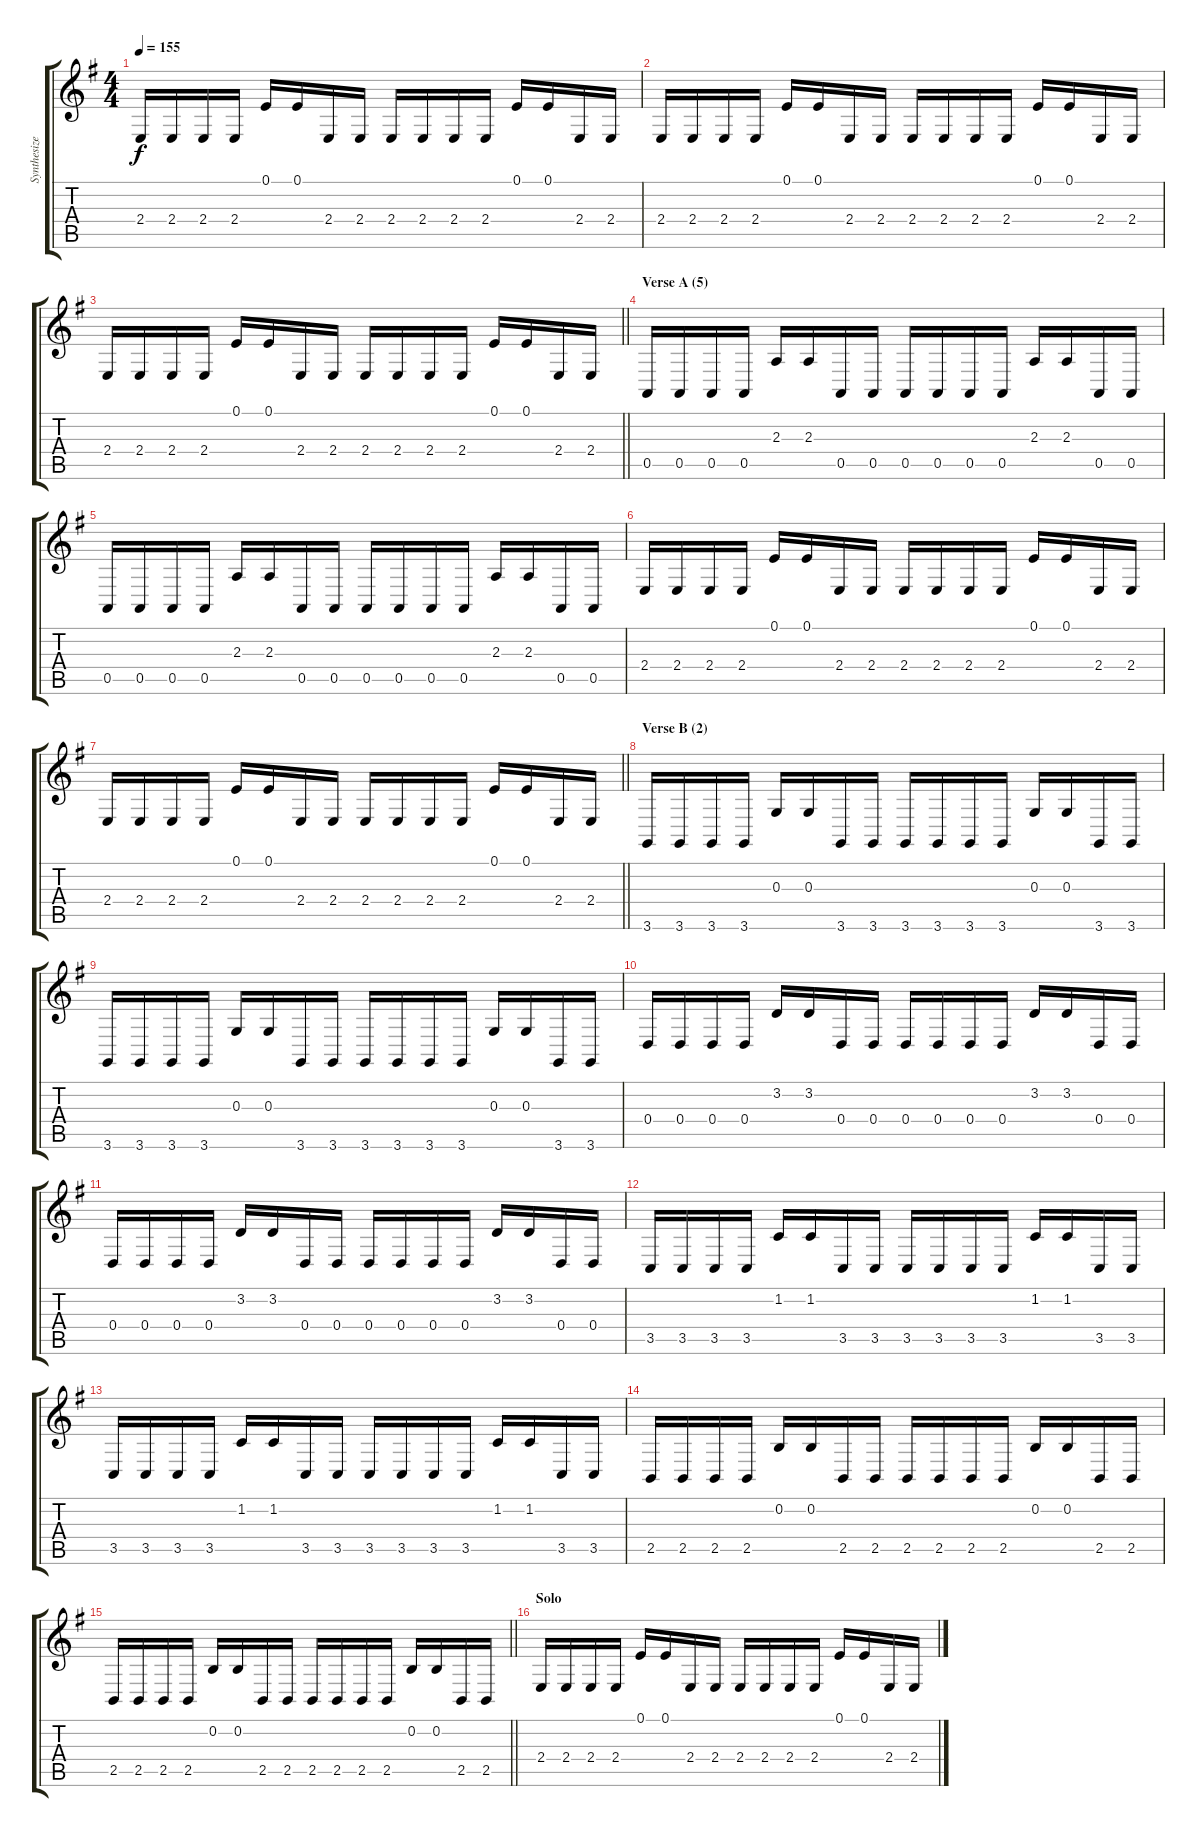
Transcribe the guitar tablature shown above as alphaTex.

\track ("Synthesizer I" "Synthesize") {instrument clavinet}
\staff {score tabs}
\tuning (E4 B3 G3 D3 A2 E2) {hide}
\ts (4 4)
\tempo 155
\clef g2
\ks eminor
2.4.16{dy f} 2.4.16 2.4.16 2.4.16 0.1.16 0.1.16 2.4.16 2.4.16 2.4.16 2.4.16 2.4.16 2.4.16 0.1.16 0.1.16 2.4.16 2.4.16 |
2.4.16 2.4.16 2.4.16 2.4.16 0.1.16 0.1.16 2.4.16 2.4.16 2.4.16 2.4.16 2.4.16 2.4.16 0.1.16 0.1.16 2.4.16 2.4.16 |
\barLineRight lightlight
2.4.16 2.4.16 2.4.16 2.4.16 0.1.16 0.1.16 2.4.16 2.4.16 2.4.16 2.4.16 2.4.16 2.4.16 0.1.16 0.1.16 2.4.16 2.4.16 |
\section ("" "Verse A (5)")
0.5.16 0.5.16 0.5.16 0.5.16 2.3.16 2.3.16 0.5.16 0.5.16 0.5.16 0.5.16 0.5.16 0.5.16 2.3.16 2.3.16 0.5.16 0.5.16 |
0.5.16 0.5.16 0.5.16 0.5.16 2.3.16 2.3.16 0.5.16 0.5.16 0.5.16 0.5.16 0.5.16 0.5.16 2.3.16 2.3.16 0.5.16 0.5.16 |
2.4.16 2.4.16 2.4.16 2.4.16 0.1.16 0.1.16 2.4.16 2.4.16 2.4.16 2.4.16 2.4.16 2.4.16 0.1.16 0.1.16 2.4.16 2.4.16 |
\barLineRight lightlight
2.4.16 2.4.16 2.4.16 2.4.16 0.1.16 0.1.16 2.4.16 2.4.16 2.4.16 2.4.16 2.4.16 2.4.16 0.1.16 0.1.16 2.4.16 2.4.16 |
\section ("" "Verse B (2)")
3.6.16 3.6.16 3.6.16 3.6.16 0.3.16 0.3.16 3.6.16 3.6.16 3.6.16 3.6.16 3.6.16 3.6.16 0.3.16 0.3.16 3.6.16 3.6.16 |
3.6.16 3.6.16 3.6.16 3.6.16 0.3.16 0.3.16 3.6.16 3.6.16 3.6.16 3.6.16 3.6.16 3.6.16 0.3.16 0.3.16 3.6.16 3.6.16 |
0.4.16 0.4.16 0.4.16 0.4.16 3.2.16 3.2.16 0.4.16 0.4.16 0.4.16 0.4.16 0.4.16 0.4.16 3.2.16 3.2.16 0.4.16 0.4.16 |
0.4.16 0.4.16 0.4.16 0.4.16 3.2.16 3.2.16 0.4.16 0.4.16 0.4.16 0.4.16 0.4.16 0.4.16 3.2.16 3.2.16 0.4.16 0.4.16 |
3.5.16 3.5.16 3.5.16 3.5.16 1.2.16 1.2.16 3.5.16 3.5.16 3.5.16 3.5.16 3.5.16 3.5.16 1.2.16 1.2.16 3.5.16 3.5.16 |
3.5.16 3.5.16 3.5.16 3.5.16 1.2.16 1.2.16 3.5.16 3.5.16 3.5.16 3.5.16 3.5.16 3.5.16 1.2.16 1.2.16 3.5.16 3.5.16 |
2.5.16 2.5.16 2.5.16 2.5.16 0.2.16 0.2.16 2.5.16 2.5.16 2.5.16 2.5.16 2.5.16 2.5.16 0.2.16 0.2.16 2.5.16 2.5.16 |
\barLineRight lightlight
2.5.16 2.5.16 2.5.16 2.5.16 0.2.16 0.2.16 2.5.16 2.5.16 2.5.16 2.5.16 2.5.16 2.5.16 0.2.16 0.2.16 2.5.16 2.5.16 |
\section ("" "Solo")
2.4.16 2.4.16 2.4.16 2.4.16 0.1.16 0.1.16 2.4.16 2.4.16 2.4.16 2.4.16 2.4.16 2.4.16 0.1.16 0.1.16 2.4.16 2.4.16
